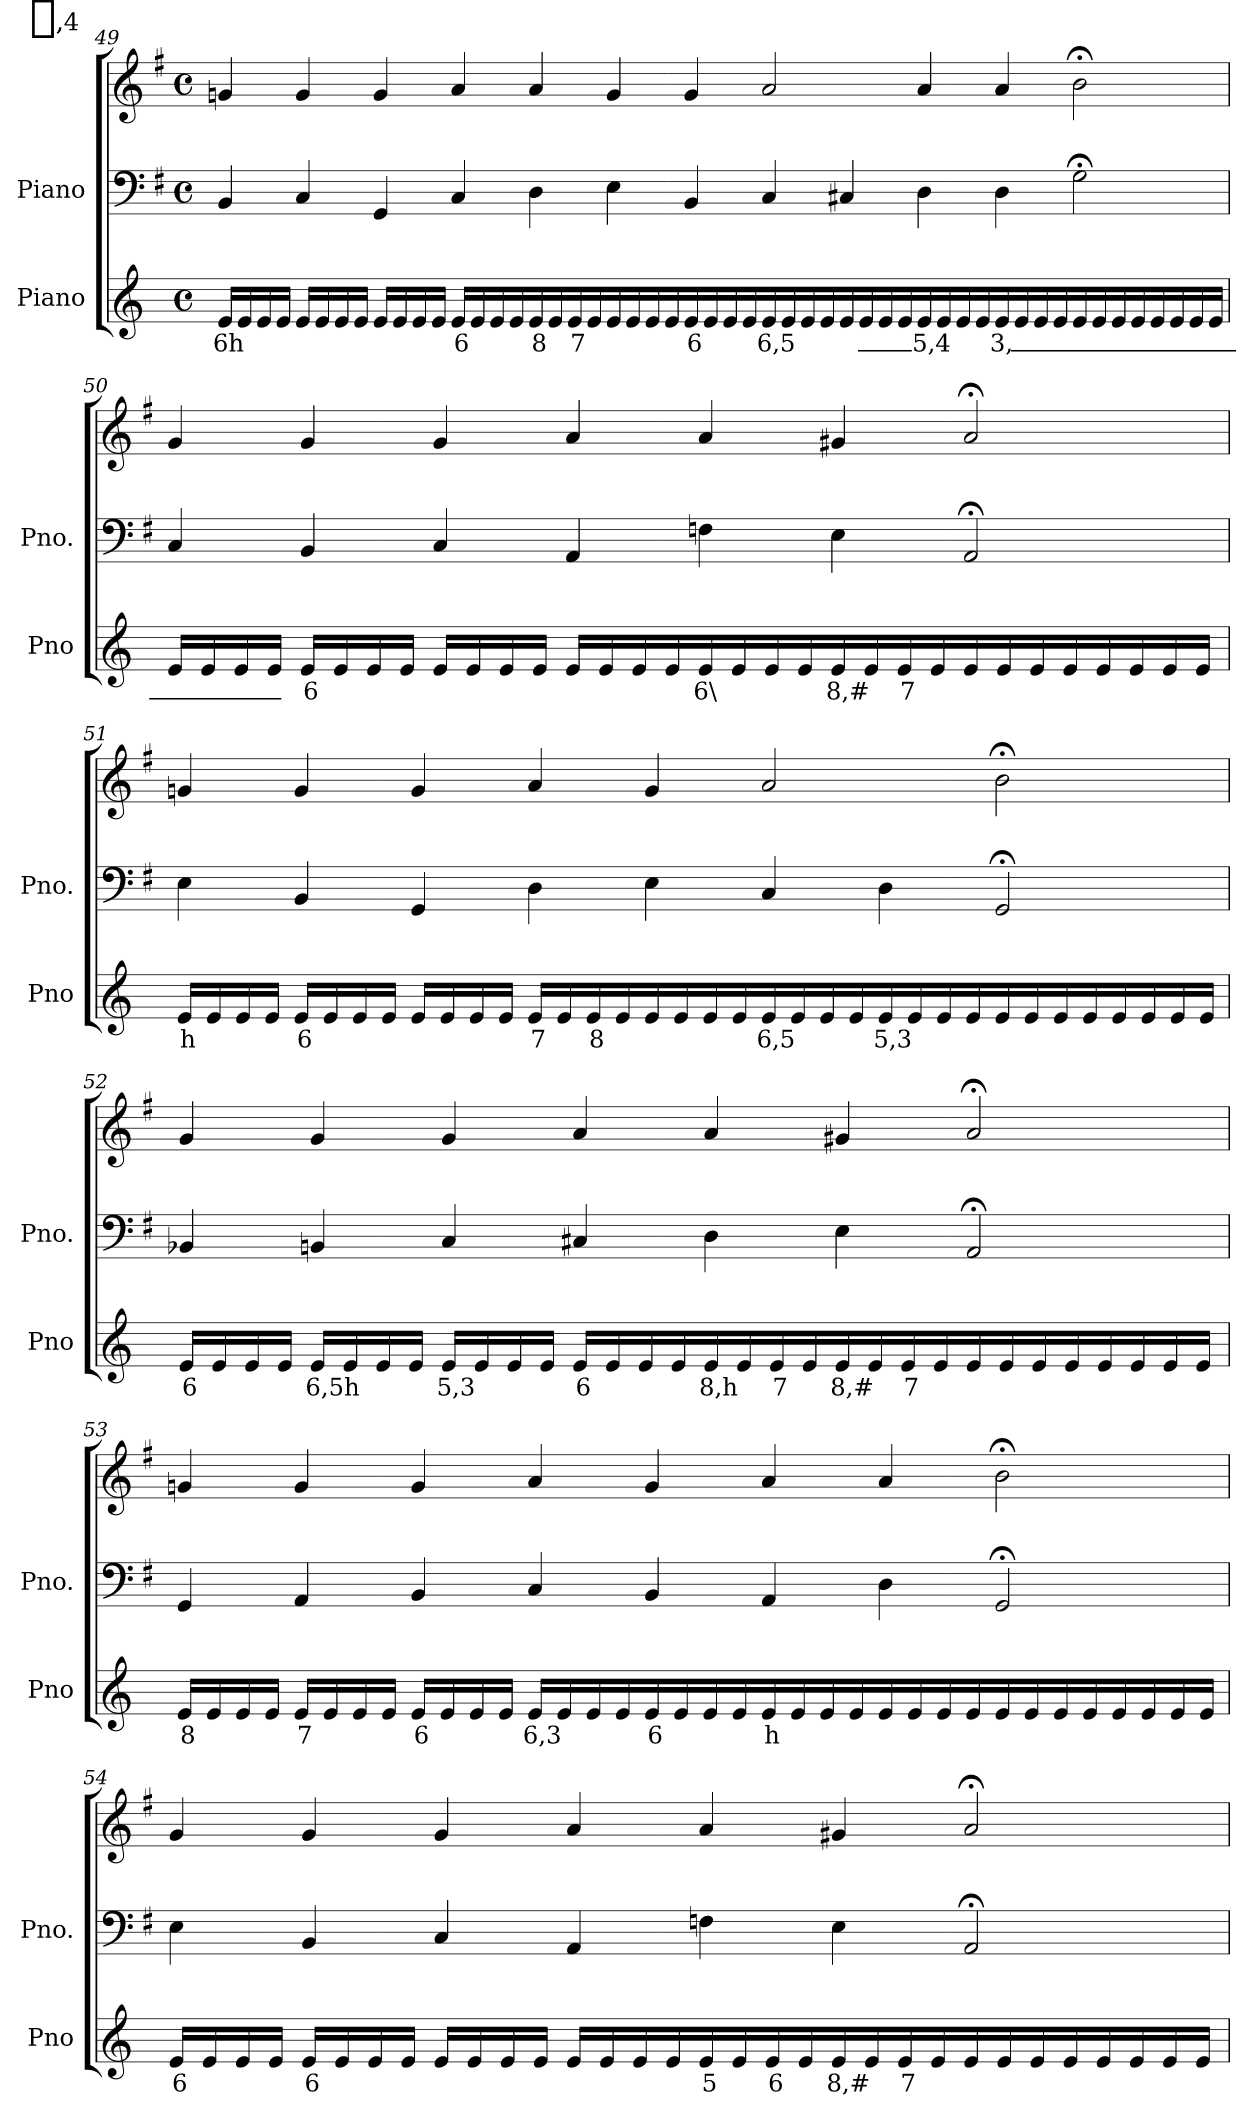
**kern	**text	**kern	**kern
*part2	*part2	*part1	*part1
*staff3	*staff3	*staff2	*staff1
*I"Piano	*	*I"Piano	*
*I'Pno	*	*I'Pno.	*
*clefG2	*	*clefF4	*clefG2
*k[]	*	*k[f#]	*k[f#]
*M4/4	*	*M4/4	*M4/4
*met(c)	*	*met(c)	*met(c)
=49	=49	=49	=49
!	!LO:LY:b	!	!
16e/LL	6h	4BB/	4gn/
16e/	.	.	.
16e/	.	.	.
16e/JJ	.	.	.
16e/LL	.	4C/	4g/
16e/	.	.	.
16e/	.	.	.
16e/JJ	.	.	.
16e/LL	.	4GG/	4g/
16e/	.	.	.
16e/	.	.	.
16e/JJ	.	.	.
!	!LO:LY:b	!	!
16e/LL	6	4C/	4a/
16e/	.	.	.
16e/	.	.	.
16e/	.	.	.
!	!LO:LY:b	!	!
16e/	8	4D\	4a/
16e/	.	.	.
!	!LO:LY:b	!	!
16e/	7	.	.
16e/	.	.	.
16e/	.	4E\	4g/
16e/	.	.	.
16e/	.	.	.
16e/	.	.	.
!	!LO:LY:b	!	!
16e/	6	4BB/	4g/
16e/	.	.	.
16e/	.	.	.
16e/	.	.	.
!	!LO:LY:b	!	!
16e/	6,5	4C/	2a/
16e/	.	.	.
16e/	.	.	.
16e/	.	.	.
!	!LO:LY:b	!	!
16e/	_,_	4C#X/	.
16e/	.	.	.
16e/	.	.	.
16e/	.	.	.
!	!LO:LY:b	!	!
16e/	5,4	4D\	4a/
16e/	.	.	.
16e/	.	.	.
16e/	.	.	.
!	!LO:LY:b	!	!
16e/	3,_	4D\	4a/
16e/	.	.	.
16e/	.	.	.
16e/	.	.	.
16e/	.	2G;<\	2b;<\
16e/	.	.	.
16e/	.	.	.
16e/	.	.	.
16e/	.	.	.
16e/	.	.	.
16e/	.	.	.
16e/JJ	.	.	.
=50	=50	=50	=50
16e/LL	.	4C/	4g/
16e/	.	.	.
16e/	.	.	.
16e/JJ	.	.	.
!	!LO:LY:b	!	!
16e/LL	6	4BB/	4g/
16e/	.	.	.
16e/	.	.	.
16e/JJ	.	.	.
16e/LL	.	4C/	4g/
16e/	.	.	.
16e/	.	.	.
16e/JJ	.	.	.
16e/LL	.	4AA/	4a/
16e/	.	.	.
16e/	.	.	.
16e/	.	.	.
!	!LO:LY:b	!	!
16e/	6\	4Fn\	4a/
16e/	.	.	.
16e/	.	.	.
16e/	.	.	.
!	!LO:LY:b	!	!
16e/	8,#	4E\	4g#X/
16e/	.	.	.
!	!LO:LY:b	!	!
16e/	7	.	.
16e/	.	.	.
16e/	.	2AA;</	2a;</
16e/	.	.	.
16e/	.	.	.
16e/	.	.	.
16e/	.	.	.
16e/	.	.	.
16e/	.	.	.
16e/JJ	.	.	.
=51	=51	=51	=51
!	!LO:LY:b	!	!
16e/LL	h	4E\	4gn/
16e/	.	.	.
16e/	.	.	.
16e/JJ	.	.	.
!	!LO:LY:b	!	!
16e/LL	6	4BB/	4g/
16e/	.	.	.
16e/	.	.	.
16e/JJ	.	.	.
16e/LL	.	4GG/	4g/
16e/	.	.	.
16e/	.	.	.
16e/JJ	.	.	.
!	!LO:LY:b	!	!
16e/LL	7	4D\	4a/
16e/	.	.	.
!	!LO:LY:b	!	!
16e/	8	.	.
16e/	.	.	.
16e/	.	4E\	4g/
16e/	.	.	.
16e/	.	.	.
16e/	.	.	.
!	!LO:LY:b	!	!
16e/	6,5	4C/	2a/
16e/	.	.	.
16e/	.	.	.
16e/	.	.	.
!	!LO:LY:b	!	!
16e/	5,3	4D\	.
16e/	.	.	.
16e/	.	.	.
16e/	.	.	.
16e/	.	2GG;</	2b;<\
16e/	.	.	.
16e/	.	.	.
16e/	.	.	.
16e/	.	.	.
16e/	.	.	.
16e/	.	.	.
16e/JJ	.	.	.
=52	=52	=52	=52
!	!LO:LY:b	!	!
16e/LL	6	4BB-X/	4g/
16e/	.	.	.
16e/	.	.	.
16e/JJ	.	.	.
!	!LO:LY:b	!	!
16e/LL	6,5h	4BBn/	4g/
16e/	.	.	.
16e/	.	.	.
16e/JJ	.	.	.
!	!LO:LY:b	!	!
16e/LL	5,3	4C/	4g/
16e/	.	.	.
16e/	.	.	.
16e/JJ	.	.	.
!	!LO:LY:b	!	!
16e/LL	6	4C#X/	4a/
16e/	.	.	.
16e/	.	.	.
16e/	.	.	.
!	!LO:LY:b	!	!
16e/	8,h	4D\	4a/
16e/	.	.	.
!	!LO:LY:b	!	!
16e/	7	.	.
16e/	.	.	.
!	!LO:LY:b	!	!
16e/	8,#	4E\	4g#X/
16e/	.	.	.
!	!LO:LY:b	!	!
16e/	7	.	.
16e/	.	.	.
16e/	.	2AA;</	2a;</
16e/	.	.	.
16e/	.	.	.
16e/	.	.	.
16e/	.	.	.
16e/	.	.	.
16e/	.	.	.
16e/JJ	.	.	.
=53	=53	=53	=53
!	!LO:LY:b	!	!
16e/LL	8	4GG/	4gn/
16e/	.	.	.
16e/	.	.	.
16e/JJ	.	.	.
!	!LO:LY:b	!	!
16e/LL	7	4AA/	4g/
16e/	.	.	.
16e/	.	.	.
16e/JJ	.	.	.
!	!LO:LY:b	!	!
16e/LL	6	4BB/	4g/
16e/	.	.	.
16e/	.	.	.
16e/JJ	.	.	.
!	!LO:LY:b	!	!
16e/LL	6,3	4C/	4a/
16e/	.	.	.
!	!LO:LY:b	!	!
16e/	_,4	.	.
16e/	.	.	.
!	!LO:LY:b	!	!
16e/	6	4BB/	4g/
16e/	.	.	.
16e/	.	.	.
16e/	.	.	.
!	!LO:LY:b	!	!
16e/	h	4AA/	4a/
16e/	.	.	.
16e/	.	.	.
16e/	.	.	.
16e/	.	4D\	4a/
16e/	.	.	.
16e/	.	.	.
16e/	.	.	.
16e/	.	2GG;</	2b;<\
16e/	.	.	.
16e/	.	.	.
16e/	.	.	.
16e/	.	.	.
16e/	.	.	.
16e/	.	.	.
16e/JJ	.	.	.
=54	=54	=54	=54
!	!LO:LY:b	!	!
16e/LL	6	4E\	4g/
16e/	.	.	.
16e/	.	.	.
16e/JJ	.	.	.
!	!LO:LY:b	!	!
16e/LL	6	4BB/	4g/
16e/	.	.	.
16e/	.	.	.
16e/JJ	.	.	.
16e/LL	.	4C/	4g/
16e/	.	.	.
16e/	.	.	.
16e/JJ	.	.	.
16e/LL	.	4AA/	4a/
16e/	.	.	.
16e/	.	.	.
16e/	.	.	.
!	!LO:LY:b	!	!
16e/	5	4Fn\	4a/
16e/	.	.	.
!	!LO:LY:b	!	!
16e/	6	.	.
16e/	.	.	.
!	!LO:LY:b	!	!
16e/	8,#	4E\	4g#X/
16e/	.	.	.
!	!LO:LY:b	!	!
16e/	7	.	.
16e/	.	.	.
16e/	.	2AA;</	2a;</
16e/	.	.	.
16e/	.	.	.
16e/	.	.	.
16e/	.	.	.
16e/	.	.	.
16e/	.	.	.
16e/JJ	.	.	.
=	=	=	=
*-	*-	*-	*-
